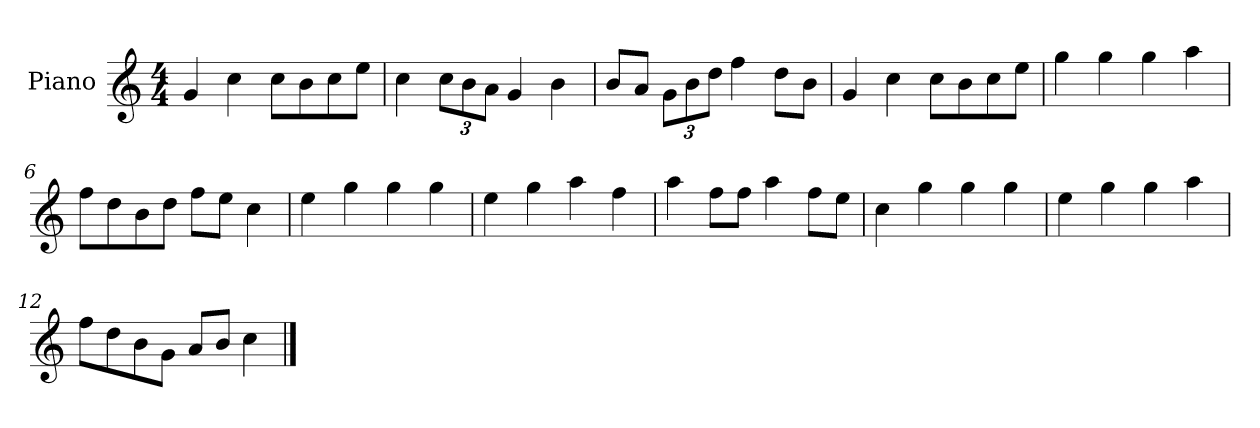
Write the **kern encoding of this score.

**kern
*part1
*staff1
*I"Piano
*I'P-no
*clefG2
*k[]
*M4/4
*MM90
=1
4g/
4cc\
8cc\L
8b\
8cc\
8ee\J
=2
4cc\
*Xbrackettup
12cc\L
12b\
12a\J
4g/
4b\
=3
8b/L
8a/J
12g\L
12b\
12dd\J
4ff\
8dd\L
8b\J
=4
4g/
4cc\
8cc\L
8b\
8cc\
8ee\J
=5
4gg\
4gg\
4gg\
4aa\
=6
8ff\L
8dd\
8b\
8dd\J
8ff\L
8ee\J
4cc\
!!LO:LB:g=z
=7
4ee\
4gg\
4gg\
4gg\
=8
4ee\
4gg\
4aa\
4ff\
=9
4aa\
8ff\L
8ff\J
4aa\
8ff\L
8ee\J
=10
4cc\
4gg\
4gg\
4gg\
=11
4ee\
4gg\
4gg\
4aa\
=12
8ff\L
8dd\
8b\
8g\J
8a/L
8b/J
4cc\
==
*-
